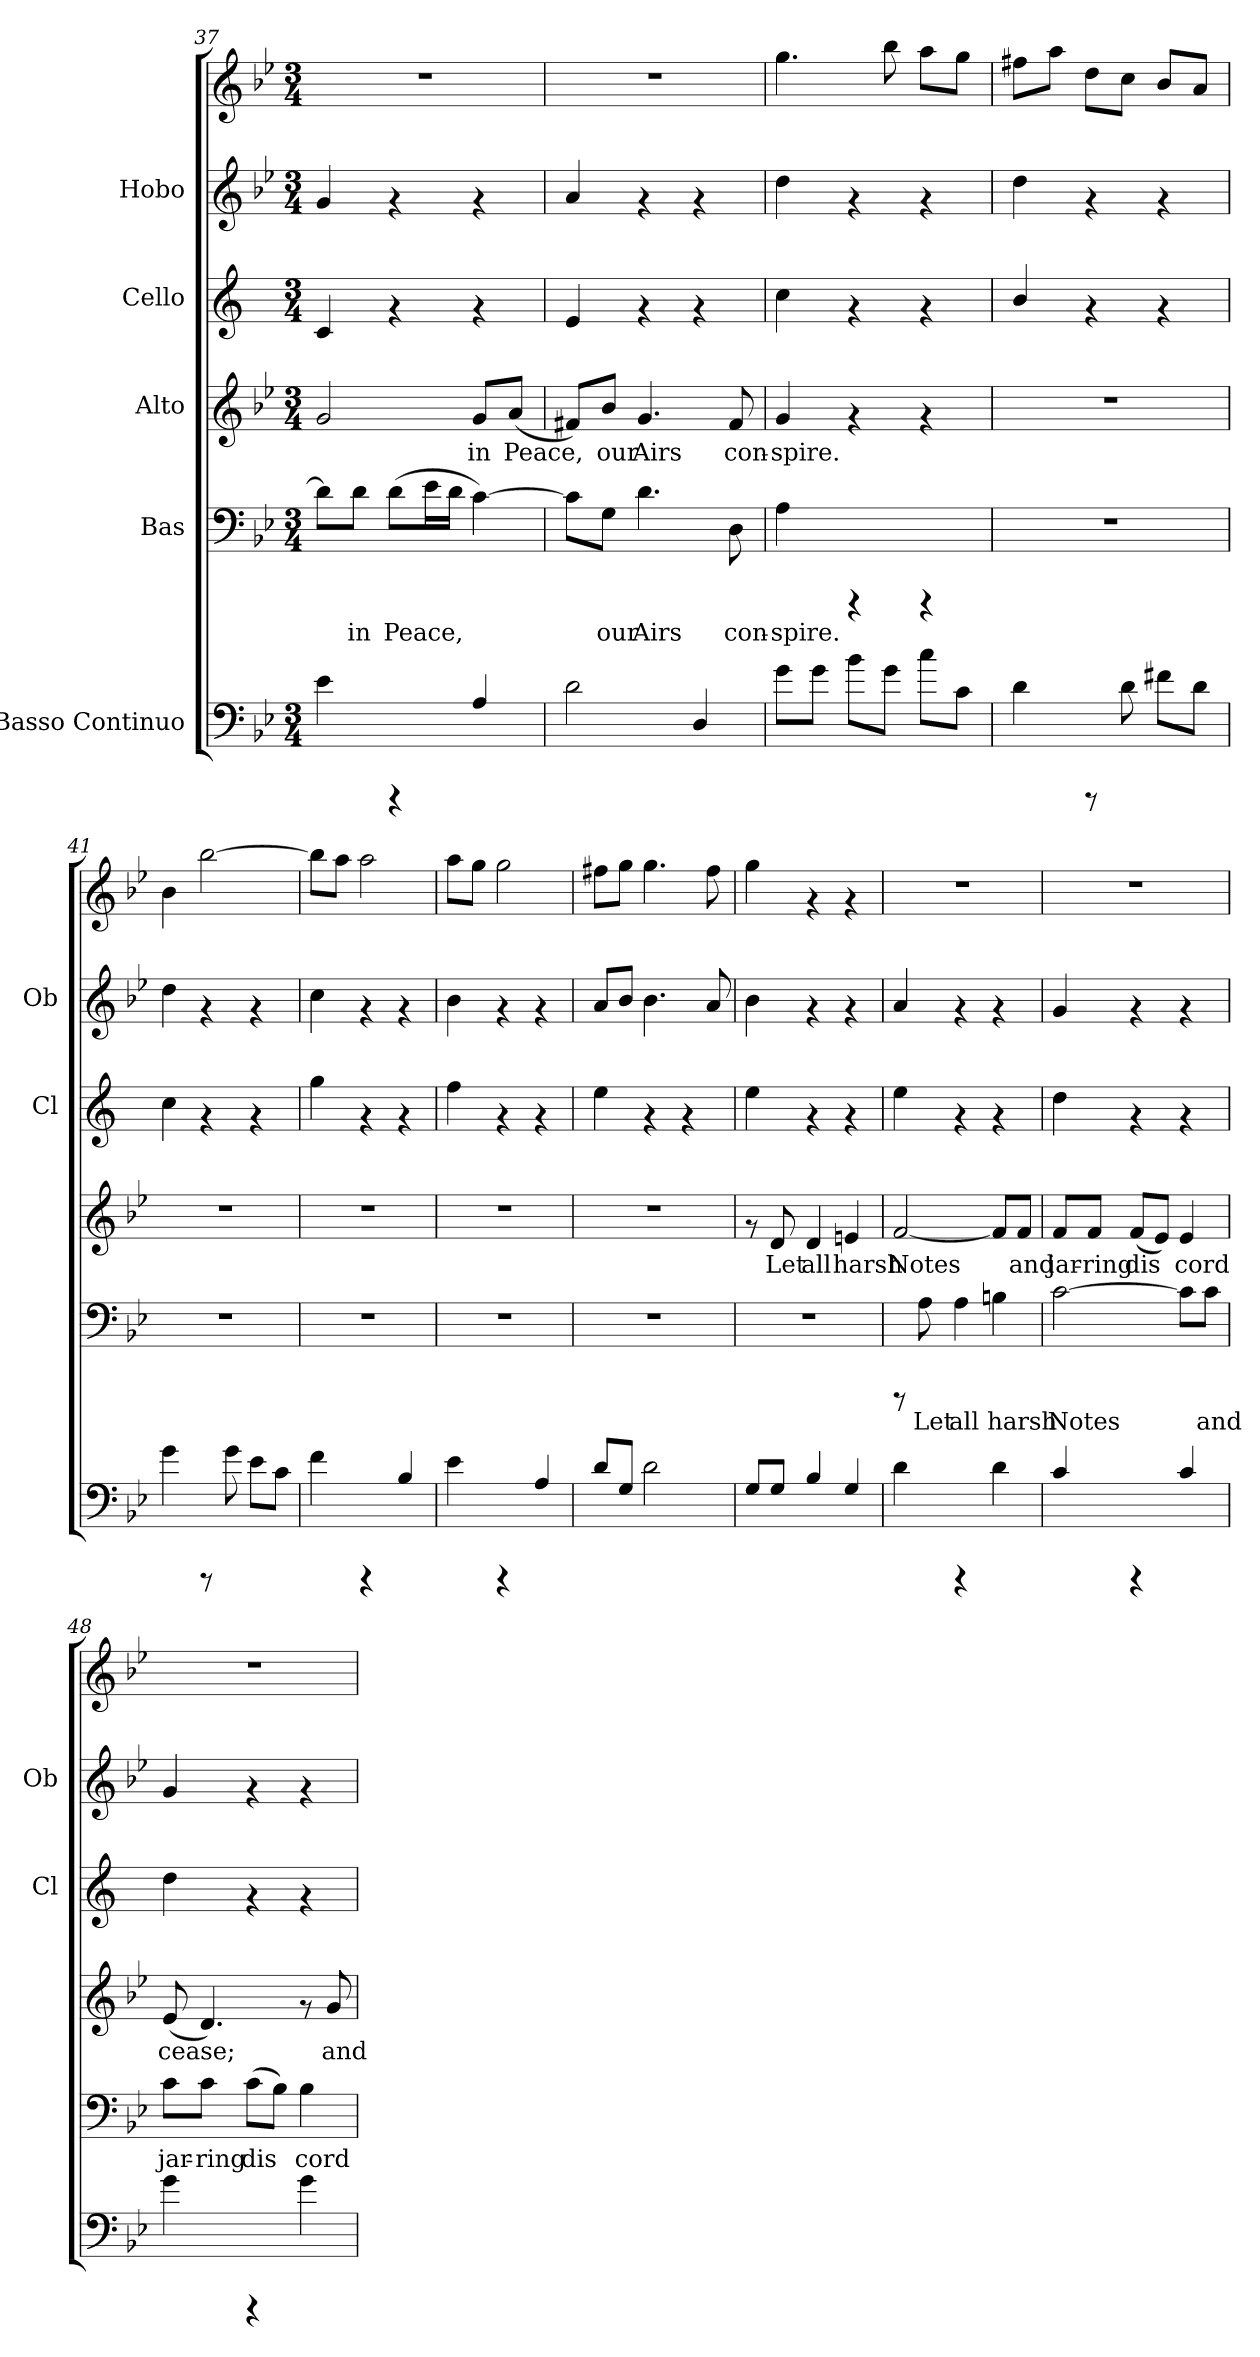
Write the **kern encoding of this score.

**kern	**kern	**text	**kern	**text	**kern	**kern	**kern
*part5	*part4	*part4	*part3	*part3	*part2	*part1	*part1
*staff6	*staff5	*staff5	*staff4	*staff4	*staff3	*staff2	*staff1
*I"Basso Continuo	*I"Bas	*	*I"Alto	*	*I"Cello	*I"Hobo	*
*	*	*	*	*	*I'Cl	*I'Ob	*
*clefF4	*clefF4	*	*clefG2	*	*clefG2	*clefG2	*clefG2
*ITrd7c12	*	*	*	*	*ITrd1c2	*	*
*k[b-e-]	*k[b-e-]	*	*k[b-e-]	*	*k[b-e-]	*k[b-e-]	*k[b-e-]
*B-:	*B-:	*	*B-:	*	*B-:	*B-:	*B-:
*M3/4	*M3/4	*	*M3/4	*	*M3/4	*M3/4	*M3/4
=37	=37	=37	=37	=37	=37	=37	=37
!	!	!LO:LY:b:cj	!	!LO:LY:b:cj	!	!	!
4E-\	8d\L]	.	2g/	.	4B-/	4g/	2.r
!	!	!LO:LY:b:cj	!	!	!	!	!
.	8d\J	in	.	.	.	.	.
!	!	!LO:LY:b:cj	!	!	!	!	!
4rCCC	(>8d\L	Peace,	.	.	4rf	4rf	.
!	!	!LO:LY:b:cj	!	!	!	!	!
.	16e-\L	.	.	.	.	.	.
!	!	!LO:LY:b:cj	!	!	!	!	!
.	16d\JJ	.	.	.	.	.	.
!	!	!LO:LY:b:cj	!	!LO:LY:b:cj	!	!	!
4AA/	[>4c\)	.	8g/L	in	4rf	4rf	.
!	!	!	!	!LO:LY:b:cj	!	!	!
.	.	.	(<8a/J	Peace,	.	.	.
=38	=38	=38	=38	=38	=38	=38	=38
!	!	!LO:LY:b:cj	!	!LO:LY:b:cj	!	!	!
2D\	8c\L]	.	8f#X/L)	.	4d/	4a/	2.r
!	!	!LO:LY:b:cj	!	!LO:LY:b:cj	!	!	!
.	8G\J	our	8b-/J	our	.	.	.
!	!	!LO:LY:b:cj	!	!LO:LY:b:cj	!	!	!
.	4.d\	Airs	4.g/	Airs	4rf	4rf	.
4DD/	.	.	.	.	4rf	4rf	.
!	!	!LO:LY:b:cj	!	!LO:LY:b:cj	!	!	!
.	8D\	con-	8f#/	con-	.	.	.
!!LO:LB:g=z
=39	=39	=39	=39	=39	=39	=39	=39
!	!	!LO:LY:b:cj	!	!LO:LY:b:cj	!	!	!
8G\L	4A\	-spire.	4g/	-spire.	4b-\	4dd\	4.gg\
8G\J	.	.	.	.	.	.	.
8B-\L	4rCCC	.	4rf	.	4rf	4rf	.
8G\J	.	.	.	.	.	.	8bb-\
8c\L	4rCCC	.	4rf	.	4rf	4rf	8aa\L
8C\J	.	.	.	.	.	.	8gg\J
=40	=40	=40	=40	=40	=40	=40	=40
4D\	2.r	.	2.r	.	4a/	4dd\	8ff#X\L
.	.	.	.	.	.	.	8aa\J
8rCCC	.	.	.	.	4rf	4rf	8dd\L
8D\	.	.	.	.	.	.	8cc\J
8F#X\L	.	.	.	.	4rf	4rf	8b-/L
8D\J	.	.	.	.	.	.	8a/J
=41	=41	=41	=41	=41	=41	=41	=41
4G\	2.r	.	2.r	.	4b-\	4dd\	4b-\
8rCCC	.	.	.	.	4rf	4rf	[>2bb-\
8G\	.	.	.	.	.	.	.
8E-\L	.	.	.	.	4rf	4rf	.
8C\J	.	.	.	.	.	.	.
=42	=42	=42	=42	=42	=42	=42	=42
4F\	2.r	.	2.r	.	4ff\	4cc\	8bb-\L]
.	.	.	.	.	.	.	8aa\J
4rCCC	.	.	.	.	4rf	4rf	2aa\
4BB-/	.	.	.	.	4rf	4rf	.
=43	=43	=43	=43	=43	=43	=43	=43
4E-\	2.r	.	2.r	.	4ee-\	4b-\	8aa\L
.	.	.	.	.	.	.	8gg\J
4rCCC	.	.	.	.	4rf	4rf	2gg\
4AA/	.	.	.	.	4rf	4rf	.
=44	=44	=44	=44	=44	=44	=44	=44
8D/L	2.r	.	2.r	.	4dd\	8a/L	8ff#X\L
8GG/J	.	.	.	.	.	8b-/J	8gg\J
2D\	.	.	.	.	4rf	4.b-\	4.gg\
.	.	.	.	.	4rf	.	.
.	.	.	.	.	.	8a/	8ff#\
!!LO:LB:g=z
=45	=45	=45	=45	=45	=45	=45	=45
8GG/L	2.r	.	8rf	.	4dd\	4b-\	4gg\
!	!	!	!	!LO:LY:b:cj	!	!	!
8GG/J	.	.	8d/	Let	.	.	.
!	!	!	!	!LO:LY:b:cj	!	!	!
4BB-/	.	.	4d/	all	4rf	4rf	4rf
!	!	!	!	!LO:LY:b:cj	!	!	!
4GG/	.	.	4en/	harsh	4rf	4rf	4rf
=46	=46	=46	=46	=46	=46	=46	=46
!	!	!	!	!LO:LY:b:cj	!	!	!
4D\	8rCCC	.	[<2f/	Notes	4dd\	4a/	2.r
!	!	!LO:LY:b:cj	!	!	!	!	!
.	8A\	Let	.	.	.	.	.
!	!	!LO:LY:b:cj	!	!	!	!	!
4rCCC	4A\	all	.	.	4rf	4rf	.
!	!	!LO:LY:b:cj	!	!LO:LY:b:cj	!	!	!
4D\	4Bn\	harsh	8f/L]	.	4rf	4rf	.
!	!	!	!	!LO:LY:b:cj	!	!	!
.	.	.	8f/J	and	.	.	.
=47	=47	=47	=47	=47	=47	=47	=47
!	!	!LO:LY:b:cj	!	!LO:LY:b:cj	!	!	!
4C/	[>2c\	Notes	8f/L	jar-	4cc\	4g/	2.r
!	!	!	!	!LO:LY:b:cj	!	!	!
.	.	.	8f/J	-ring	.	.	.
!	!	!	!	!LO:LY:b:cj	!	!	!
4rCCC	.	.	(<8f/L	dis-	4rf	4rf	.
!	!	!	!	!LO:LY:b:cj	!	!	!
.	.	.	8e-/J)	-	.	.	.
!	!	!LO:LY:b:cj	!	!LO:LY:b:cj	!	!	!
4C/	8c\L]	.	4e-/	cord	4rf	4rf	.
!	!	!LO:LY:b:cj	!	!	!	!	!
.	8c\J	and	.	.	.	.	.
=48	=48	=48	=48	=48	=48	=48	=48
!	!	!LO:LY:b:cj	!	!LO:LY:b:cj	!	!	!
4G\	8c\L	jar-	(<8e-/	cease;	4cc\	4g/	2.r
!	!	!LO:LY:b:cj	!	!LO:LY:b:cj	!	!	!
.	8c\J	-ring	4.d/)	.	.	.	.
!	!	!LO:LY:b:cj	!	!	!	!	!
4rCCC	(>8c\L	dis-	.	.	4rf	4rf	.
!	!	!LO:LY:b:cj	!	!	!	!	!
.	8B-\J)	-	.	.	.	.	.
!	!	!LO:LY:b:cj	!	!	!	!	!
4G\	4B-\	cord	8rf	.	4rf	4rf	.
!	!	!	!	!LO:LY:b:cj	!	!	!
.	.	.	8g/	and	.	.	.
=	=	=	=	=	=	=	=
*-	*-	*-	*-	*-	*-	*-	*-
